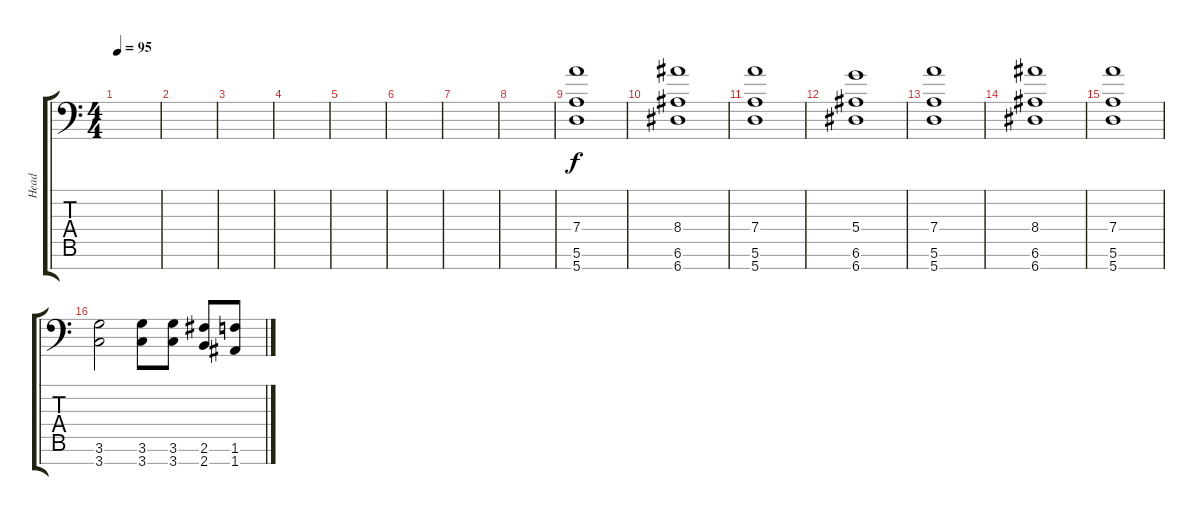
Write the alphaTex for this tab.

\track ("Head" "Head") {instrument distortionguitar}
\staff {score tabs}
\tuning (E4 B3 G3 D3 A2 E2 A1) {hide}
\ts (4 4)
\tempo 95
\clef f4
\ks c
|
|
|
|
|
|
|
|
(7.4 5.6 5.7).1 |
(8.4 6.6 6.7).1 |
(7.4 5.6 5.7).1 |
(5.4 6.6 6.7).1 |
(7.4 5.6 5.7).1 |
(8.4 6.6 6.7).1 |
(7.4 5.6 5.7).1 |
(3.6 3.7).2 (3.6 3.7).8 (3.6 3.7).8 (2.6 2.7).8 (1.6 1.7).8
